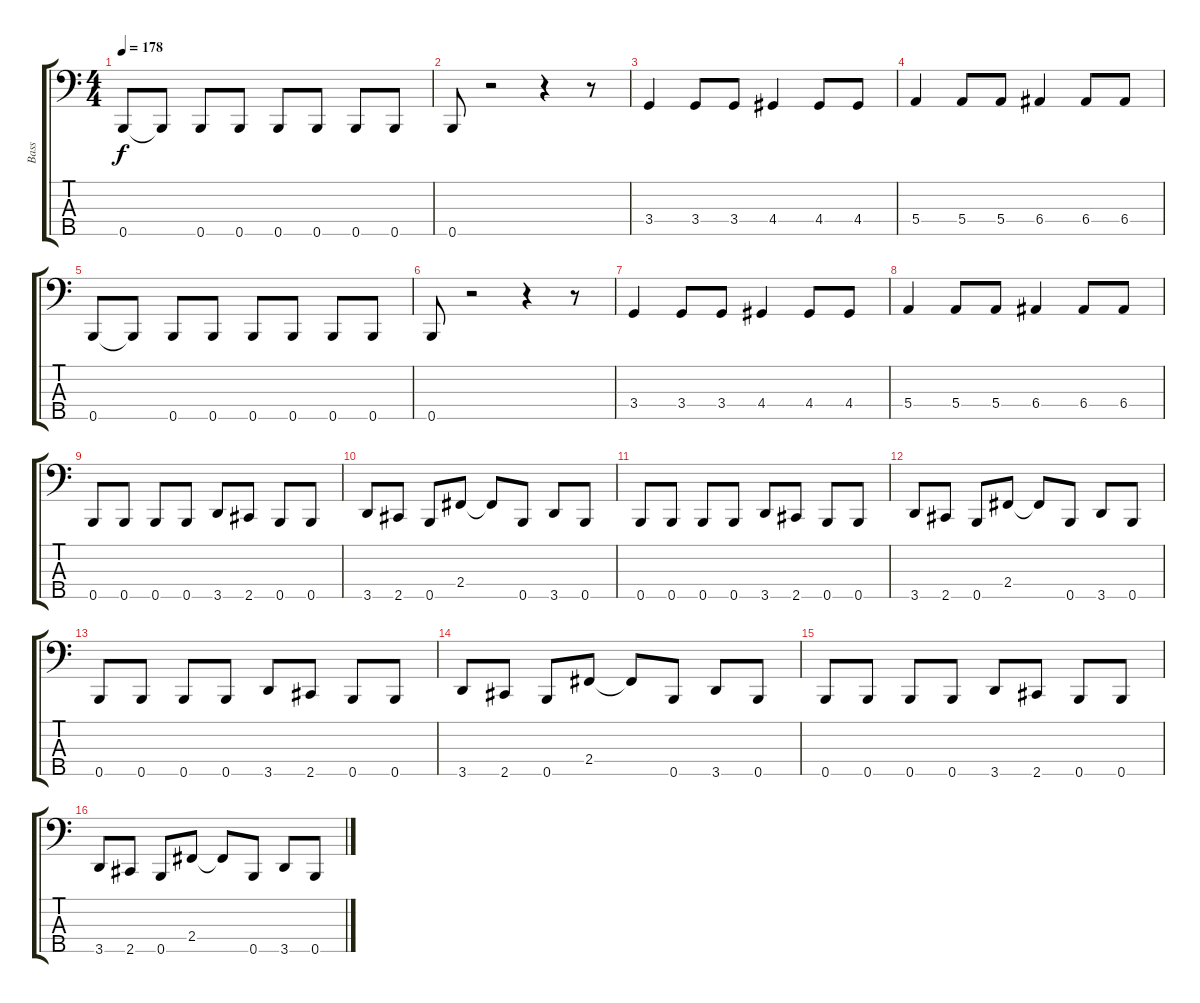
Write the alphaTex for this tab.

\track ("Bass" "Bass") {instrument electricbasspick}
\staff {score tabs}
\tuning (G2 D2 A1 E1 B0) {hide}
\ts (4 4)
\tempo 178
\clef f4
\ks c
0.5.8{dy f} 0.5{t}.8 0.5.8 0.5.8 0.5.8 0.5.8 0.5.8 0.5.8 |
0.5.8 r.2 r.4 r.8 |
3.4.4 3.4.8 3.4.8 4.4.4 4.4.8 4.4.8 |
5.4.4 5.4.8 5.4.8 6.4.4 6.4.8 6.4.8 |
0.5.8 0.5{t}.8 0.5.8 0.5.8 0.5.8 0.5.8 0.5.8 0.5.8 |
0.5.8 r.2 r.4 r.8 |
3.4.4 3.4.8 3.4.8 4.4.4 4.4.8 4.4.8 |
5.4.4 5.4.8 5.4.8 6.4.4 6.4.8 6.4.8 |
\section ("" "")
0.5.8 0.5.8 0.5.8 0.5.8 3.5.8 2.5.8 0.5.8 0.5.8 |
3.5.8 2.5.8 0.5.8 2.4.8 2.4{t}.8 0.5.8 3.5.8 0.5.8 |
0.5.8 0.5.8 0.5.8 0.5.8 3.5.8 2.5.8 0.5.8 0.5.8 |
3.5.8 2.5.8 0.5.8 2.4.8 2.4{t}.8 0.5.8 3.5.8 0.5.8 |
0.5.8 0.5.8 0.5.8 0.5.8 3.5.8 2.5.8 0.5.8 0.5.8 |
3.5.8 2.5.8 0.5.8 2.4.8 2.4{t}.8 0.5.8 3.5.8 0.5.8 |
0.5.8 0.5.8 0.5.8 0.5.8 3.5.8 2.5.8 0.5.8 0.5.8 |
3.5.8 2.5.8 0.5.8 2.4.8 2.4{t}.8 0.5.8 3.5.8 0.5.8
